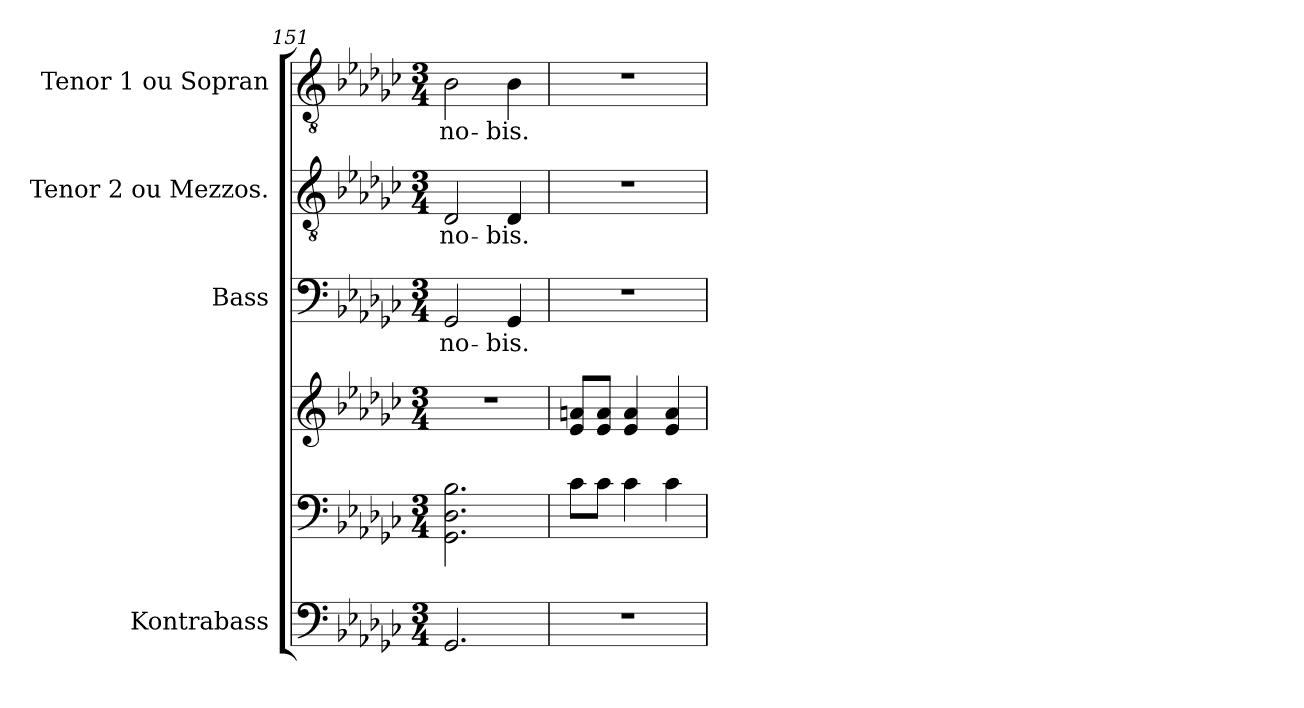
**kern	**kern	**kern	**kern	**text	**kern	**text	**kern	**text
*part5	*part4	*part4	*part3	*part3	*part2	*part2	*part1	*part1
*staff6	*staff5	*staff4	*staff3	*staff3	*staff2	*staff2	*staff1	*staff1
*I"Kontrabass	*	*	*I"Bass	*	*I"Tenor 2 ou Mezzos.	*	*I"Tenor 1 ou Sopran	*
*I'Kb.	*	*	*	*	*	*	*	*
*clefF4	*clefF4	*clefG2	*clefF4	*	*clefGv2	*	*clefGv2	*
*ITrd7c12	*	*	*	*	*	*	*	*
*k[b-e-a-d-g-c-]	*k[b-e-a-d-g-c-]	*k[b-e-a-d-g-c-]	*k[b-e-a-d-g-c-]	*	*k[b-e-a-d-g-c-]	*	*k[b-e-a-d-g-c-]	*
*G-:	*G-:	*G-:	*G-:	*	*G-:	*	*G-:	*
*M3/4	*M3/4	*M3/4	*M3/4	*	*M3/4	*	*M3/4	*
=151	=151	=151	=151	=151	=151	=151	=151	=151
!	!	!	!	!LO:LY:b	!	!LO:LY:b	!	!LO:LY:b
2.GGG-/	2.GG-\ 2.D-\ 2.B-\	2.r	2GG-/	no-	2D-/	no-	2B-\	no-
!	!	!	!	!LO:LY:b	!	!LO:LY:b	!	!LO:LY:b
.	.	.	4GG-/	-bis.	4D-/	-bis.	4B-\	-bis.
!!LO:PB:g=z
=152	=152	=152	=152	=152	=152	=152	=152	=152
2.r	8c-\L	8e-/ 8an/L	2.r	.	2.r	.	2.r	.
.	8c-\J	8e-/ 8a/J	.	.	.	.	.	.
.	4c-\	4e-/ 4a/	.	.	.	.	.	.
.	4c-\	4e-/ 4a/	.	.	.	.	.	.
=	=	=	=	=	=	=	=	=
*-	*-	*-	*-	*-	*-	*-	*-	*-
